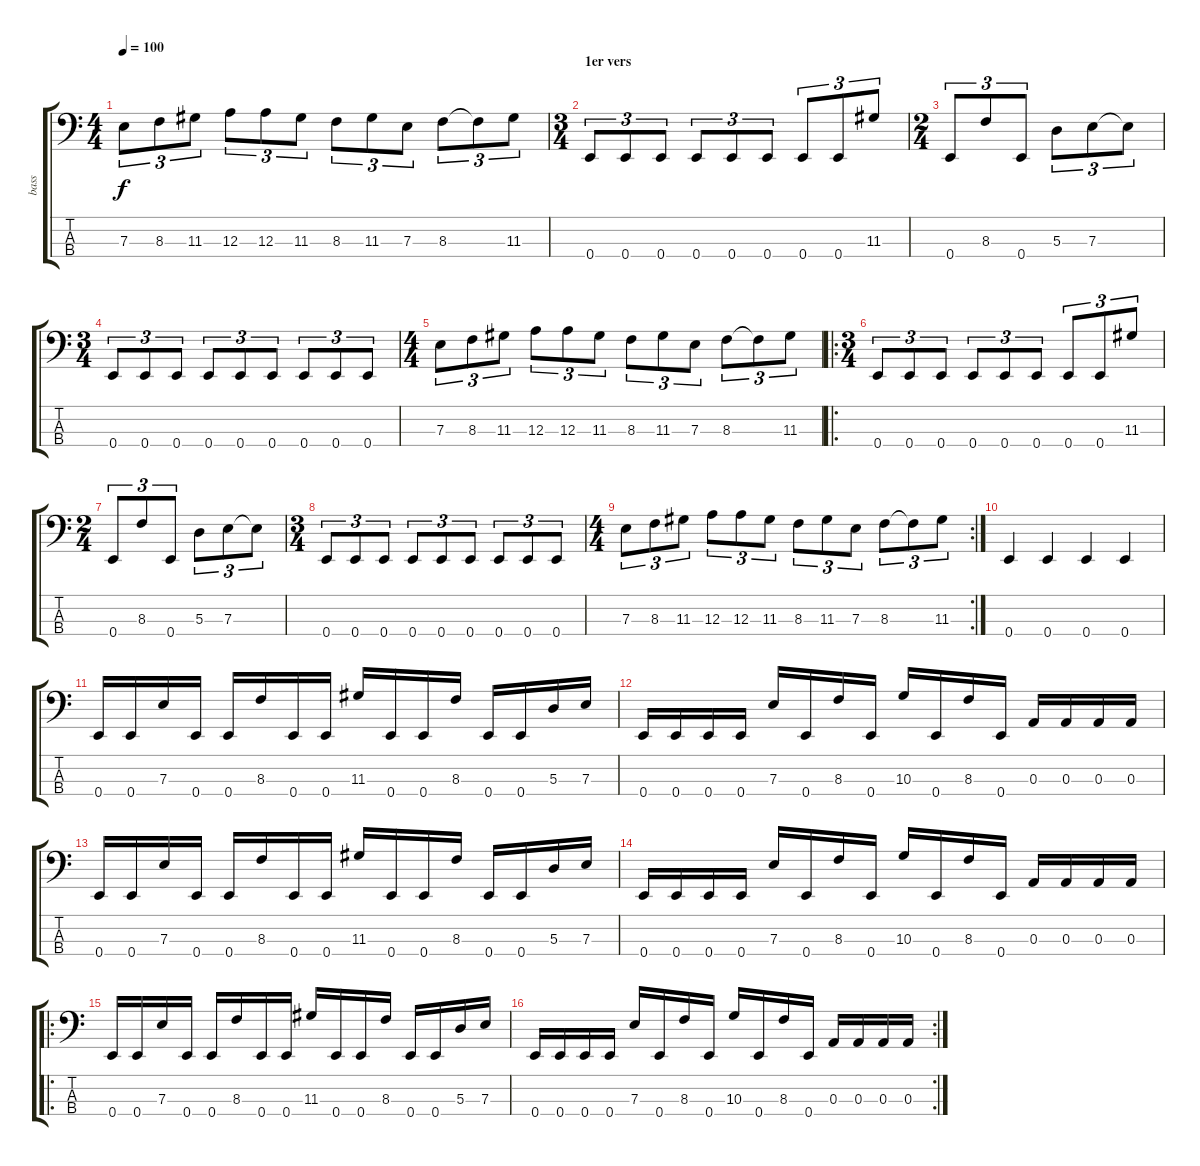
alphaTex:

\track ("bass" "bass") {instrument electricbasspick}
\staff {score tabs}
\tuning (G2 D2 A1 E1) {hide}
\ts (4 4)
\tempo 100
\clef f4
\ks c
7.3.8{tu (3 2) dy f} 8.3.8{tu (3 2)} 11.3.8{tu (3 2)} 12.3.8{tu (3 2)} 12.3.8{tu (3 2)} 11.3.8{tu (3 2)} 8.3.8{tu (3 2)} 11.3.8{tu (3 2)} 7.3.8{tu (3 2)} 8.3.8{tu (3 2)} 8.3{t}.8{tu (3 2)} 11.3.8{tu (3 2)} |
\ts (3 4)
\section ("" "1er vers")
0.4.8{tu (3 2) volume 13 instrument electricbasspick} 0.4.8{tu (3 2)} 0.4.8{tu (3 2)} 0.4.8{tu (3 2)} 0.4.8{tu (3 2)} 0.4.8{tu (3 2)} 0.4.8{tu (3 2)} 0.4.8{tu (3 2)} 11.3.8{tu (3 2)} |
\ts (2 4)
0.4.8{tu (3 2)} 8.3.8{tu (3 2)} 0.4.8{tu (3 2)} 5.3.8{tu (3 2)} 7.3.8{tu (3 2)} 7.3{t}.8{tu (3 2)} |
\ts (3 4)
0.4.8{tu (3 2)} 0.4.8{tu (3 2)} 0.4.8{tu (3 2)} 0.4.8{tu (3 2)} 0.4.8{tu (3 2)} 0.4.8{tu (3 2)} 0.4.8{tu (3 2)} 0.4.8{tu (3 2)} 0.4.8{tu (3 2)} |
\ts (4 4)
7.3.8{tu (3 2)} 8.3.8{tu (3 2)} 11.3.8{tu (3 2)} 12.3.8{tu (3 2)} 12.3.8{tu (3 2)} 11.3.8{tu (3 2)} 8.3.8{tu (3 2)} 11.3.8{tu (3 2)} 7.3.8{tu (3 2)} 8.3.8{tu (3 2)} 8.3{t}.8{tu (3 2)} 11.3.8{tu (3 2)} |
\ro
\ts (3 4)
0.4.8{tu (3 2) volume 13 instrument electricbasspick} 0.4.8{tu (3 2)} 0.4.8{tu (3 2)} 0.4.8{tu (3 2)} 0.4.8{tu (3 2)} 0.4.8{tu (3 2)} 0.4.8{tu (3 2)} 0.4.8{tu (3 2)} 11.3.8{tu (3 2)} |
\ts (2 4)
0.4.8{tu (3 2)} 8.3.8{tu (3 2)} 0.4.8{tu (3 2)} 5.3.8{tu (3 2)} 7.3.8{tu (3 2)} 7.3{t}.8{tu (3 2)} |
\ts (3 4)
0.4.8{tu (3 2)} 0.4.8{tu (3 2)} 0.4.8{tu (3 2)} 0.4.8{tu (3 2)} 0.4.8{tu (3 2)} 0.4.8{tu (3 2)} 0.4.8{tu (3 2)} 0.4.8{tu (3 2)} 0.4.8{tu (3 2)} |
\rc 2
\ts (4 4)
7.3.8{tu (3 2)} 8.3.8{tu (3 2)} 11.3.8{tu (3 2)} 12.3.8{tu (3 2)} 12.3.8{tu (3 2)} 11.3.8{tu (3 2)} 8.3.8{tu (3 2)} 11.3.8{tu (3 2)} 7.3.8{tu (3 2)} 8.3.8{tu (3 2)} 8.3{t}.8{tu (3 2)} 11.3.8{tu (3 2)} |
0.4.4{instrument slapbass2} 0.4.4 0.4.4 0.4.4 |
0.4.16{instrument slapbass2} 0.4.16 7.3.16{instrument electricbasspick} 0.4.16 0.4.16 8.3.16 0.4.16 0.4.16 11.3.16 0.4.16 0.4.16 8.3.16 0.4.16 0.4.16 5.3.16 7.3.16 |
0.4.16 0.4.16 0.4.16 0.4.16 7.3.16 0.4.16 8.3.16 0.4.16 10.3.16 0.4.16 8.3.16 0.4.16 0.3.16 0.3.16 0.3.16 0.3.16 |
0.4.16{instrument slapbass2} 0.4.16 7.3.16{instrument electricbasspick} 0.4.16 0.4.16 8.3.16 0.4.16 0.4.16 11.3.16 0.4.16 0.4.16 8.3.16 0.4.16 0.4.16 5.3.16 7.3.16 |
0.4.16 0.4.16 0.4.16 0.4.16 7.3.16 0.4.16 8.3.16 0.4.16 10.3.16 0.4.16 8.3.16 0.4.16 0.3.16 0.3.16 0.3.16 0.3.16 |
\ro
0.4.16{instrument slapbass2} 0.4.16 7.3.16{instrument electricbasspick} 0.4.16 0.4.16 8.3.16 0.4.16 0.4.16 11.3.16 0.4.16 0.4.16 8.3.16 0.4.16 0.4.16 5.3.16 7.3.16 |
\rc 2
0.4.16 0.4.16 0.4.16 0.4.16 7.3.16 0.4.16 8.3.16 0.4.16 10.3.16 0.4.16 8.3.16 0.4.16 0.3.16 0.3.16 0.3.16 0.3.16
